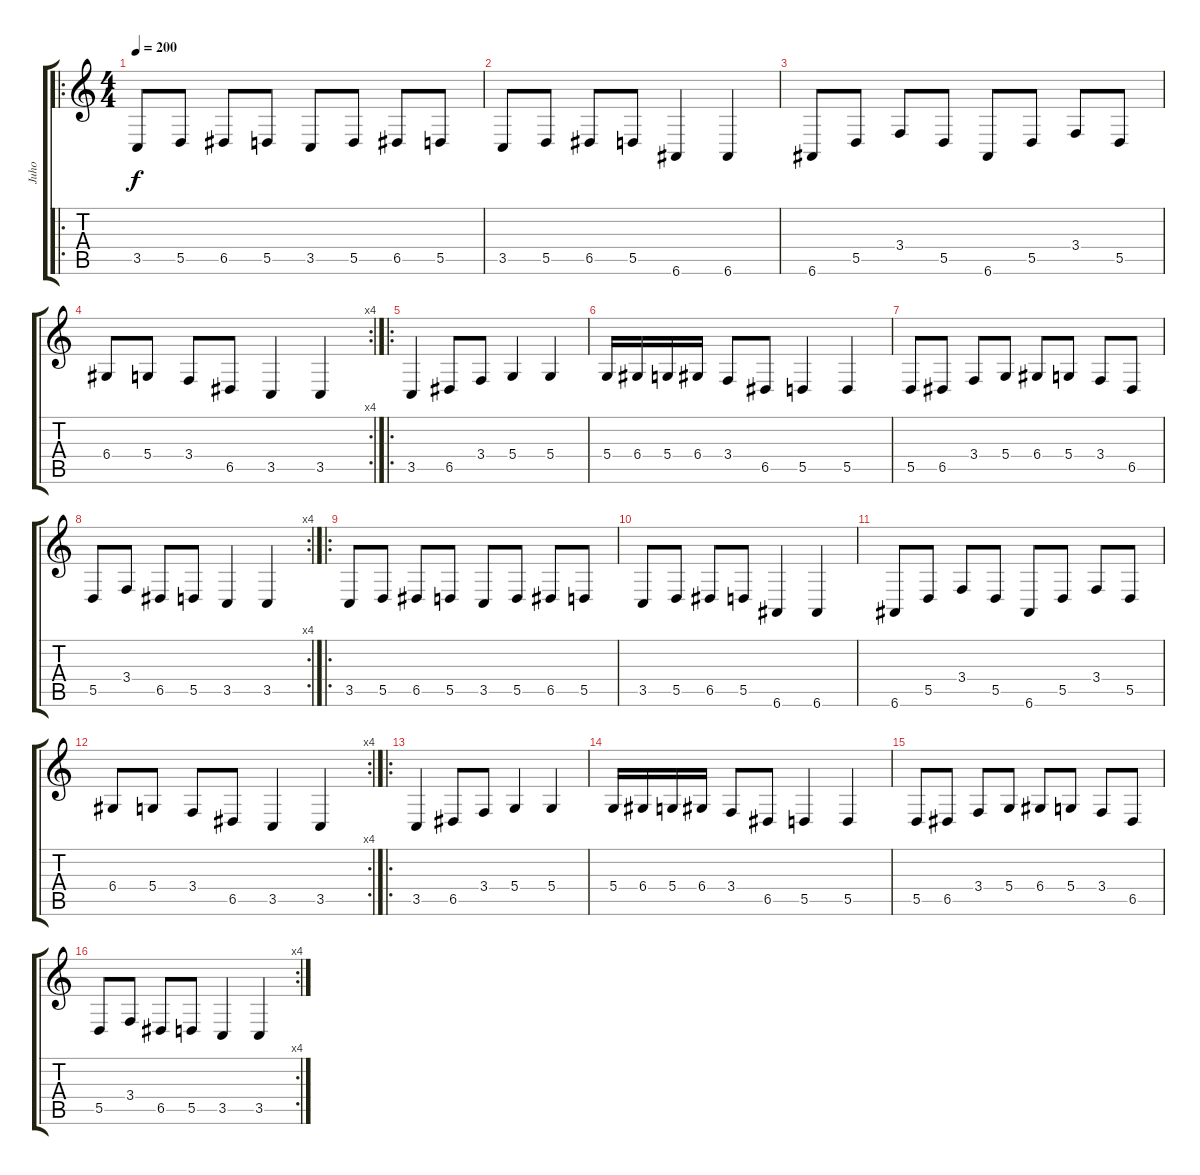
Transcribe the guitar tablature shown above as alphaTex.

\track ("Juho" "Juho") {instrument accordion}
\staff {score tabs}
\tuning (E4 B3 G3 D3 A2 E2) {hide}
\ro
\ts (4 4)
\tempo 200
\clef g2
\ks c
3.5.8{dy f} 5.5.8 6.5.8 5.5.8 3.5.8 5.5.8 6.5.8 5.5.8 |
3.5.8 5.5.8 6.5.8 5.5.8 6.6.4 6.6.4 |
6.6.8 5.5.8 3.4.8 5.5.8 6.6.8 5.5.8 3.4.8 5.5.8 |
\rc 4
6.4.8 5.4.8 3.4.8 6.5.8 3.5.4 3.5.4 |
\ro
3.5.4 6.5.8 3.4.8 5.4.4 5.4.4 |
5.4.16 6.4.16 5.4.16 6.4.16 3.4.8 6.5.8 5.5.4 5.5.4 |
5.5.8 6.5.8 3.4.8 5.4.8 6.4.8 5.4.8 3.4.8 6.5.8 |
\rc 4
5.5.8 3.4.8 6.5.8 5.5.8 3.5.4 3.5.4 |
\ro
3.5.8 5.5.8 6.5.8 5.5.8 3.5.8 5.5.8 6.5.8 5.5.8 |
3.5.8 5.5.8 6.5.8 5.5.8 6.6.4 6.6.4 |
6.6.8 5.5.8 3.4.8 5.5.8 6.6.8 5.5.8 3.4.8 5.5.8 |
\rc 4
6.4.8 5.4.8 3.4.8 6.5.8 3.5.4 3.5.4 |
\ro
3.5.4 6.5.8 3.4.8 5.4.4 5.4.4 |
5.4.16 6.4.16 5.4.16 6.4.16 3.4.8 6.5.8 5.5.4 5.5.4 |
5.5.8 6.5.8 3.4.8 5.4.8 6.4.8 5.4.8 3.4.8 6.5.8 |
\rc 4
5.5.8 3.4.8 6.5.8 5.5.8 3.5.4 3.5.4
